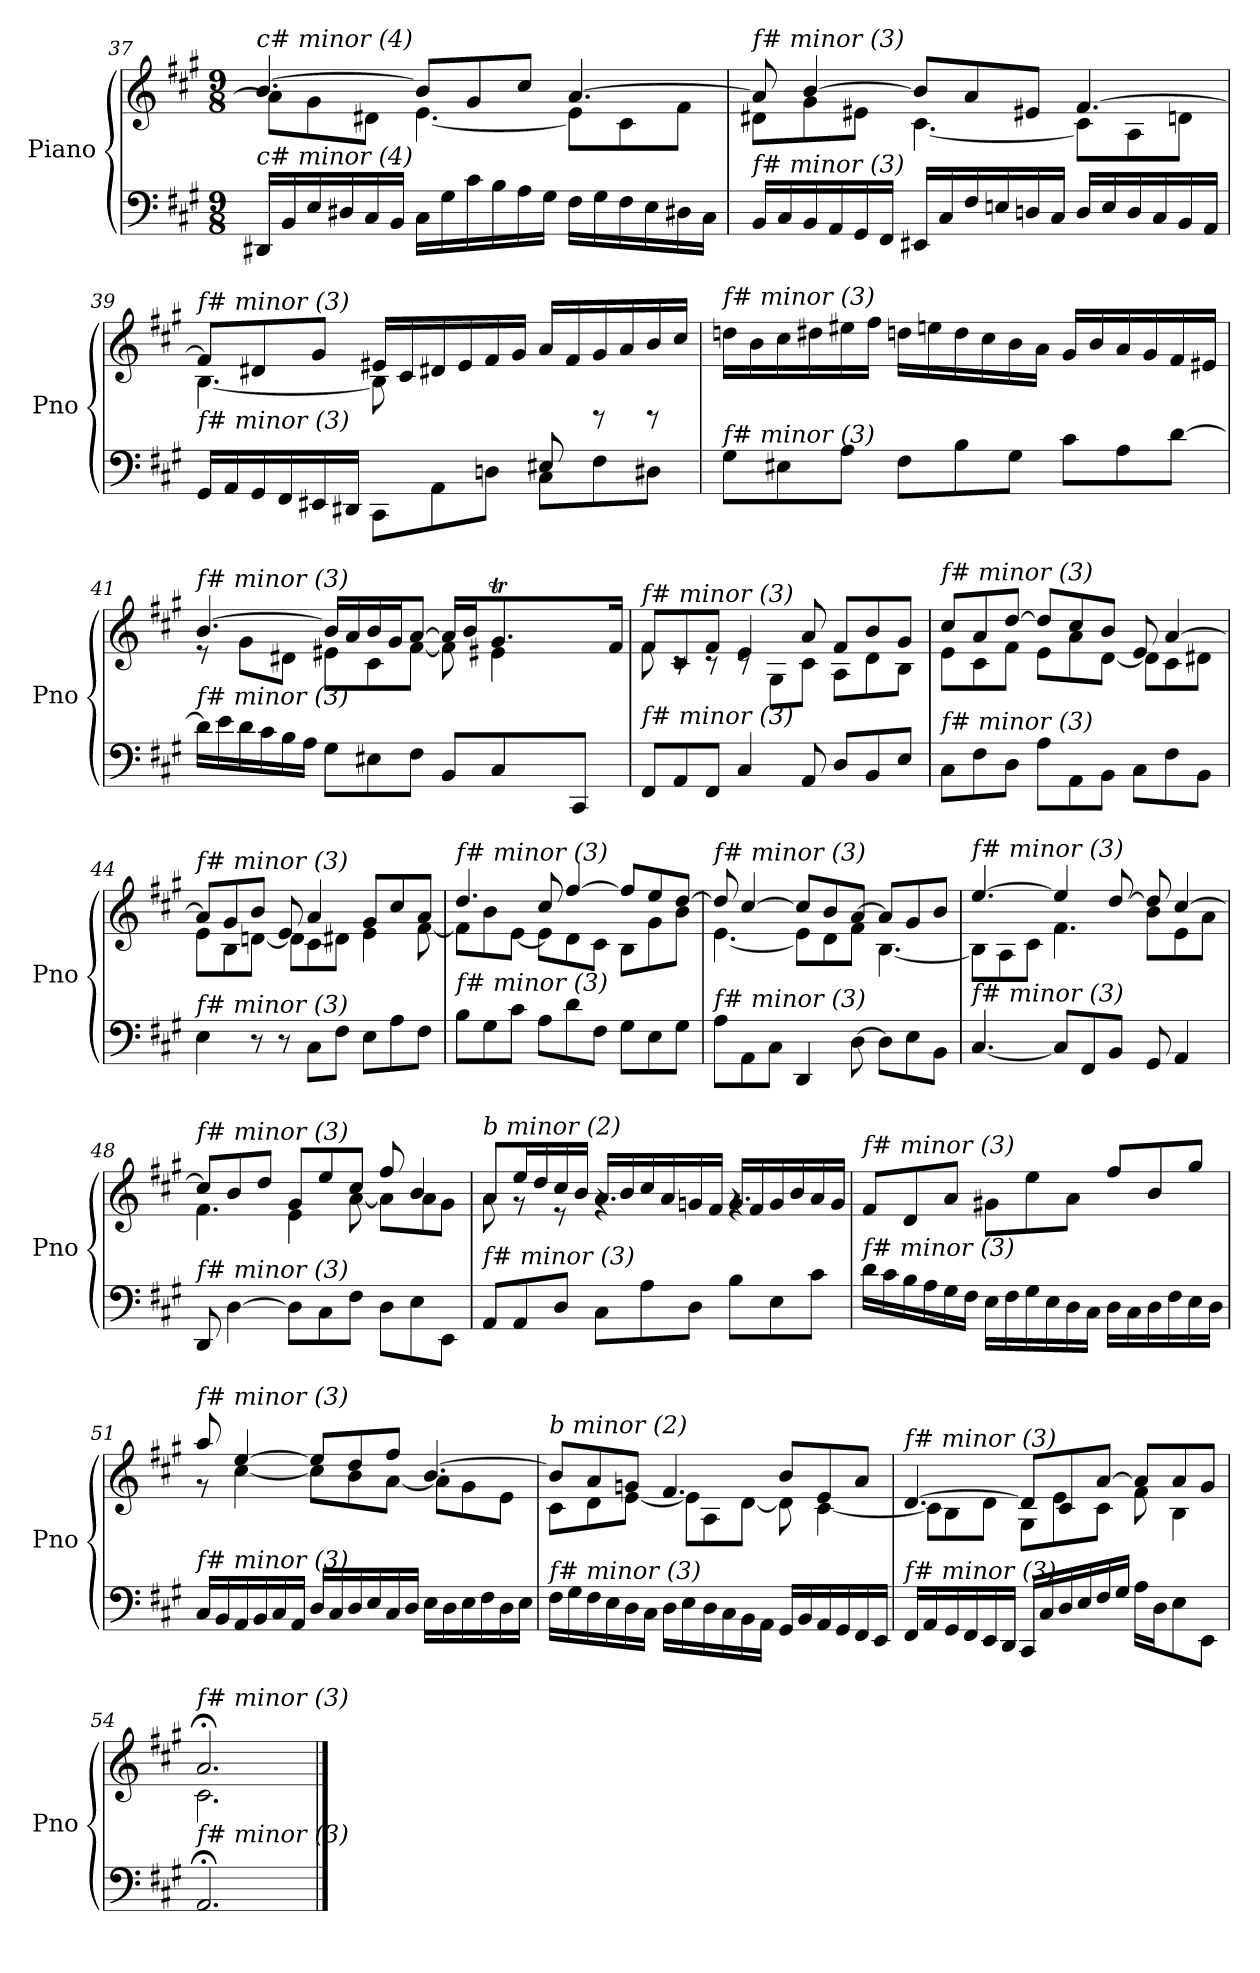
**kern	**kern
*part1	*part1
*staff2	*staff1
*I"Piano	*
*I'Pno	*
*clefF4	*clefG2
*k[f#c#g#]	*k[f#c#g#]
*M9/8	*M9/8
=37	=37
*	*^
!	!LO:TX:i:t=c# minor (4)	!
!LO:TX:i:t=c# minor (4)	!	!
16DD#X/LL	[4.b/	8a\L]
16BB/	.	.
16E/	.	8g#\
16D#X/	.	.
16C#/	.	8d#X\J
16BB/JJ	.	.
16C#\LL	8b/L]	[4.e\
16G#\	.	.
16c#\	8g#/	.
16B\	.	.
16A\	8cc#/J	.
16G#\JJ	.	.
16F#\LL	[4.a/	8e\L]
16G#\	.	.
16F#\	.	8c#\
16E\	.	.
16D#X\	.	8f#\J
16C#\JJ	.	.
!!LO:LB:g=z	!!
=38	=38	=38
!	!LO:TX:i:t=f# minor (3)	!
!LO:TX:i:t=f# minor (3)	!	!
16BB/LL	8a/]	8d#X\L
16C#/	.	.
16BB/	[4b/	8g#\
16AA/	.	.
16GG#/	.	8e#X\J
16FF#/JJ	.	.
16EE#X/LL	8b/L]	[4.c#\
16C#/	.	.
16F#/	8a/	.
16En/	.	.
16Dn/	8e#X/J	.
16C#/JJ	.	.
16D/LL	[4.f#/	8c#\L]
16E/	.	.
16D/	.	8A\
16C#/	.	.
16BB/	.	8dn\J
16AA/JJ	.	.
=39	=39	=39
*^	*	*
!	!	!LO:TX:i:t=f# minor (3)	!
!LO:TX:i:t=f# minor (3)	!	!	!
16GG#/LL	2ryy	8f#/L]	[4.B\
16AA/	.	.	.
16GG#/	.	8d#X/	.
16FF#/	.	.	.
16EE#X/	.	8g#/J	.
16DD#X/JJ	.	.	.
8CC#\L	.	16e#X/LL	8B\L]
.	.	16c#/	.
8AA\	8A/	16d#X/	2ryy
.	.	16e#/	.
8Dn\J	8B/J	16f#/	.
.	.	16g#/JJ	.
8C#\L	8E#X/	16a/LL	.
.	.	16f#/	.
8F#\	8rg	16g#/	.
.	.	16a/	.
8D#X\J	8rg	16b/	8ryy
.	.	16cc#/JJ	.
*v	*v	*	*
*	*v	*v
!!LO:LB:g=z
=40	=40
!	!LO:TX:i:t=f# minor (3)
!LO:TX:i:t=f# minor (3)	!
8G#\L	16ddn\LL
.	16b\
8E#X\	16cc#\
.	16dd#X\
8A\J	16ee#X\
.	16ff#\JJ
8F#\L	16ddn\LL
.	16een\
8B\	16dd\
.	16cc#\
8G#\J	16b\
.	16a\JJ
8c#\L	16g#/LL
.	16b/
8A\	16a/
.	16g#/
[8d\J	16f#/
.	16e#X/JJ
=41	=41
*^	*^
*	*	*	*^
!	!	!LO:TX:i:t=f# minor (3)	!	!
!LO:TX:i:t=f# minor (3)	!	!	!	!
2..ryy	16d\LL]	[4.b/	8r	2..ryy
.	16e\	.	.	.
.	16d\	.	8g#\L	.
.	16c#\	.	.	.
.	16B\	.	8d#X\J	.
.	16A\JJ	.	.	.
.	8G#\L	16b/LL]	8e#X\L	.
.	.	16a/	.	.
.	8E#X\	16b/	8c#\	.
.	.	16g#/J	.	.
.	8F#\J	[8a/J	[8f#\J	.
.	8BB/L	16a/LL]	8f#\]	.
.	.	16b/J	.	.
8.ryy	8C#/	8.g#t/	4e#X\	32ayy
.	.	.	.	32g#yy
.	.	.	.	32ayy
.	.	.	.	32g#yy
.	8CC#/J	.	.	32ayy
.	.	.	.	32g#yy
16ryy	.	16f#/Jk	.	16ryy
*v	*v	*	*	*
!!LO:PB:g=z
=42	=42	=42	=42
!	!LO:TX:i:t=f# minor (3)	!	!
!LO:TX:i:t=f# minor (3)	!	!	!
*	*	*v	*v
8FF#/L	8f#/L	8f#\
8AA/	8c#/	8rc
8FF#/J	8f#/J	8rc
4C#/	4e/	8rc
.	.	8G#\L
8AA/	8a/	8c#\J
8D/L	8f#/L	8A\L
8BB/	8b/	8d\
8E/J	8g#/J	8B\J
!!LO:LB:g=z	!!
=43	=43	=43
!	!LO:TX:i:t=f# minor (3)	!
!LO:TX:i:t=f# minor (3)	!	!
8C#\L	8cc#/L	8e\L
8F#\	8a/	8c#\
8D\J	[8dd/J	8f#\J
8A\L	8dd/L]	8e\L
8AA\	8cc#/	8a\
8BB\J	8b/J	[8d\J
8C#\L	8e/	8d\L]
8F#\	[4a/	8c#\
8BB\J	.	8d#X\J
=44	=44	=44
!	!LO:TX:i:t=f# minor (3)	!
!LO:TX:i:t=f# minor (3)	!	!
4E\	8a/L]	8e\L
.	8g#/	8B\
8r	8b/J	[8dn\J
8r	8e/	8d\L]
8C#\L	4a/	8c#\
8F#\J	.	8d#X\J
8E\L	8g#/L	4e\
8A\	8cc#/	.
8F#\J	8a/J	[8f#\
=45	=45	=45
!	!LO:TX:i:t=f# minor (3)	!
!LO:TX:i:t=f# minor (3)	!	!
8B\L	4.dd/	8f#\L]
8G#\	.	8b\
8c#\J	.	[8e\J
8A\L	8cc#/	8e\L]
8d\	[4ff#/	8d\
8F#\J	.	8c#\J
8G#\L	8ff#/L]	8B\L
8E\	8ee/	8g#\
8G#\J	[8dd/J	8b\J
=46	=46	=46
!	!LO:TX:i:t=f# minor (3)	!
!LO:TX:i:t=f# minor (3)	!	!
8A\L	8dd/]	[4.e\
8AA\	[4cc#/	.
8C#\J	.	.
4DD/	8cc#/L]	8e\L]
.	8b/	8d\
[8D\	[8a/J	8f#\J
8D\L]	8a/L]	[4.B\
8E\	8g#/	.
8BB\J	8b/J	.
!!LO:LB:g=z	!!
=47	=47	=47
!	!LO:TX:i:t=f# minor (3)	!
!LO:TX:i:t=f# minor (3)	!	!
[4.C#/	[4.ee/	8B\L]
.	.	8A\
.	.	8c#\J
8C#/L]	4ee/]	4.f#\
8FF#/	.	.
8BB/J	[8dd/	.
8GG#/	8dd/]	8b\L
4AA/	[4cc#/	8e\
.	.	8a\J
=48	=48	=48
!	!LO:TX:i:t=f# minor (3)	!
!LO:TX:i:t=f# minor (3)	!	!
8DD/	8cc#/L]	4.f#\
[4D\	8b/	.
.	8dd/J	.
8D\L]	8g#/L	4e\
8C#\	8ee/	.
8F#\J	8cc#/J	[8a\
8D\L	8ff#/	8a\L]
8E\	4b/	8a\
8EE\J	.	8g#\J
=49	=49	=49
!	!LO:TX:i:t=b minor (2)	!
!LO:TX:i:t=f# minor (3)	!	!
8AA/L	8a/L	8a\
8AA/	16ee/L	8r
.	16dd/	.
8D/J	16cc#/	8r
.	16b/JJ	.
8C#\L	16a/LL	4.rg
.	16b/	.
8A\	16cc#/	.
.	16a/	.
8D\J	16gn/	.
.	16f#/JJ	.
8B\L	16g/LL	4.rg
.	16f#/	.
8E\	16g/	.
.	16b/	.
8c#\J	16a/	.
.	16g/JJ	.
*	*v	*v
!!LO:LB:g=z
=50	=50
!	!LO:TX:i:t=f# minor (3)
!LO:TX:i:t=f# minor (3)	!
16d\LL	8f#/L
16c#\	.
16B\	8d/
16A\	.
16G#\	8a/J
16F#\JJ	.
16E\LL	8g#X\L
16F#\	.
16G#\	8ee\
16E\	.
16D\	8a\J
16C#\JJ	.
16D\LL	8ff#/L
16C#\	.
16D\	8b/
16F#\	.
16E\	8gg#/J
16D\JJ	.
=51	=51
*	*^
!	!LO:TX:i:t=f# minor (3)	!
!LO:TX:i:t=f# minor (3)	!	!
16C#/LL	8aa/	8r
16BB/	.	.
16AA/	[4ee/	[4cc#\
16BB/	.	.
16C#/	.	.
16AA/JJ	.	.
16D/LL	8ee/L]	8cc#\L]
16C#/	.	.
16D/	8dd/	8b\
16E/	.	.
16C#/	8ff#/J	[8a\J
16D/JJ	.	.
16E\LL	[4.b/	8a\L]
16D\	.	.
16E\	.	8g#\
16F#\	.	.
16D\	.	8e\J
16E\JJ	.	.
!!LO:LB:g=z	!!
=52	=52	=52
!	!LO:TX:i:t=b minor (2)	!
!LO:TX:i:t=f# minor (3)	!	!
16F#\LL	8b/L]	8c#\L
16G#\	.	.
16F#\	8a/	8d\
16E\	.	.
16D\	8gn/J	[8e\J
16C#\JJ	.	.
16D\LL	4.f#/	8e\L]
16E\	.	.
16D\	.	8A\
16C#\	.	.
16BB\	.	[8d\J
16AA\JJ	.	.
16GG#/LL	8b/L	8d\]
16BB/	.	.
16AA/	8e/	[4c#\
16GG#/	.	.
16FF#/	8a/J	.
16EE/JJ	.	.
=53	=53	=53
!	!LO:TX:i:t=f# minor (3)	!
!LO:TX:i:t=f# minor (3)	!	!
16FF#/LL	[4.d/	8c#\L]
16AA/	.	.
16GG#/	.	8B\
16FF#/	.	.
16EE/	.	8d\J
16DD/JJ	.	.
16CC#/LL	8d/L]	8G#\L
16C#/	.	.
16D/	8c#/	8e\
16E/	.	.
16F#/	[8a/J	8c#\J
16G#/JJ	.	.
16A\LL	8a/L]	8f#\
16D\J	.	.
8E\	8a/	4B\
8EE\J	8g#/J	.
=54	=54	=54
!	!LO:TX:i:t=f# minor (3)	!
!LO:TX:i:t=f# minor (3)	!	!
2.AA;/	2.a;</	2.c#\
*	*v	*v
==	==
*-	*-
